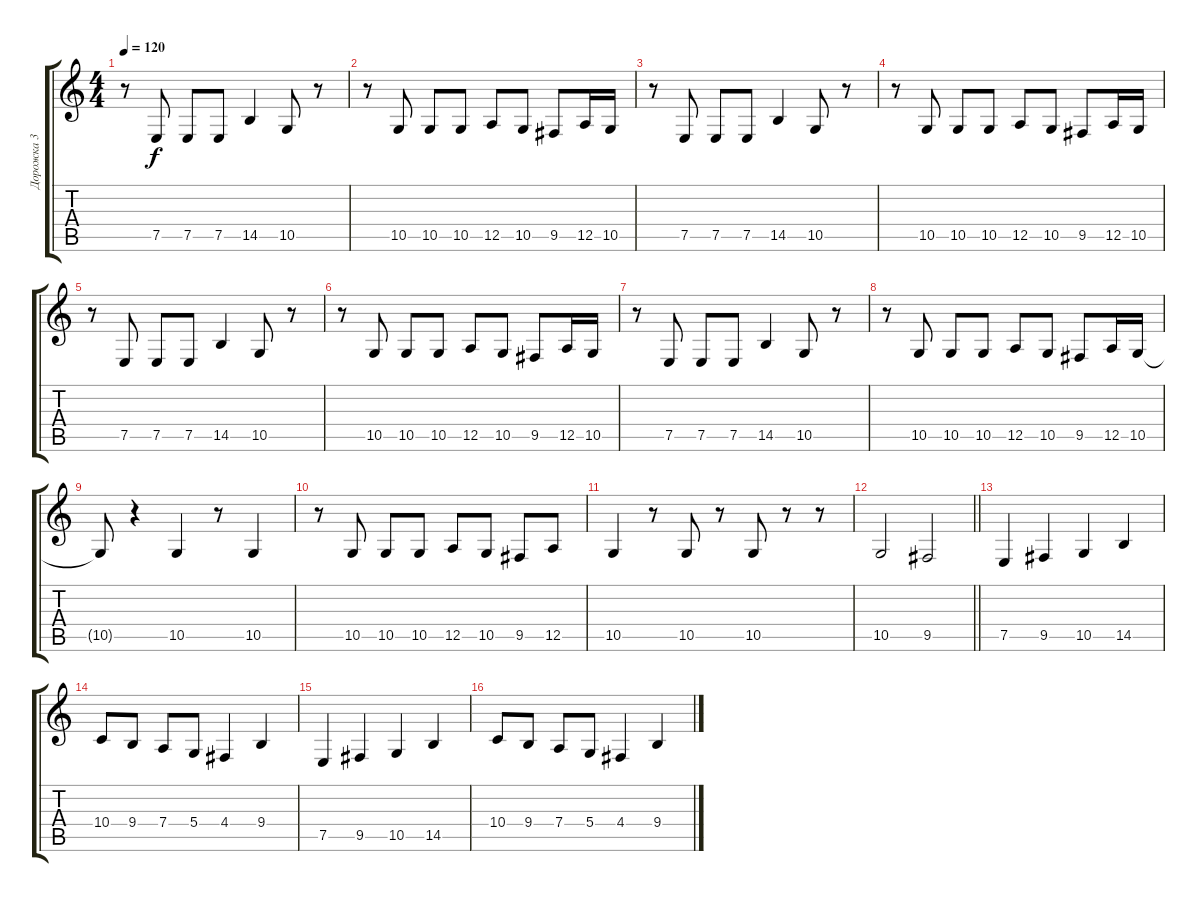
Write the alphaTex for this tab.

\track ("Дорожка 3" "Дорожка 3") {instrument electricgrandpiano}
\staff {score tabs}
\tuning (E4 B3 G3 D3 A2 E2) {hide}
\ts (4 4)
\tempo 120
\clef g2
\ks c
r.8{dy f} 7.5.8 7.5.8 7.5.8 14.5.4 10.5.8 r.8 |
r.8 10.5.8 10.5.8 10.5.8 12.5.8 10.5.8 9.5.8 12.5.16 10.5.16 |
r.8 7.5.8 7.5.8 7.5.8 14.5.4 10.5.8 r.8 |
r.8 10.5.8 10.5.8 10.5.8 12.5.8 10.5.8 9.5.8 12.5.16 10.5.16 |
r.8 7.5.8 7.5.8 7.5.8 14.5.4 10.5.8 r.8 |
r.8 10.5.8 10.5.8 10.5.8 12.5.8 10.5.8 9.5.8 12.5.16 10.5.16 |
r.8 7.5.8 7.5.8 7.5.8 14.5.4 10.5.8 r.8 |
r.8 10.5.8 10.5.8 10.5.8 12.5.8 10.5.8 9.5.8 12.5.16 10.5.16 |
10.5{t}.8 r.4 10.5.4 r.8 10.5.4 |
r.8 10.5.8 10.5.8 10.5.8 12.5.8 10.5.8 9.5.8 12.5.8 |
10.5.4 r.8 10.5.8 r.8 10.5.8 r.8 r.8 |
\barLineRight lightlight
10.5.2 9.5.2 |
7.5.4 9.5.4 10.5.4 14.5.4 |
10.4.8 9.4.8 7.4.8 5.4.8 4.4.4 9.4.4 |
7.5.4 9.5.4 10.5.4 14.5.4 |
10.4.8 9.4.8 7.4.8 5.4.8 4.4.4 9.4.4
